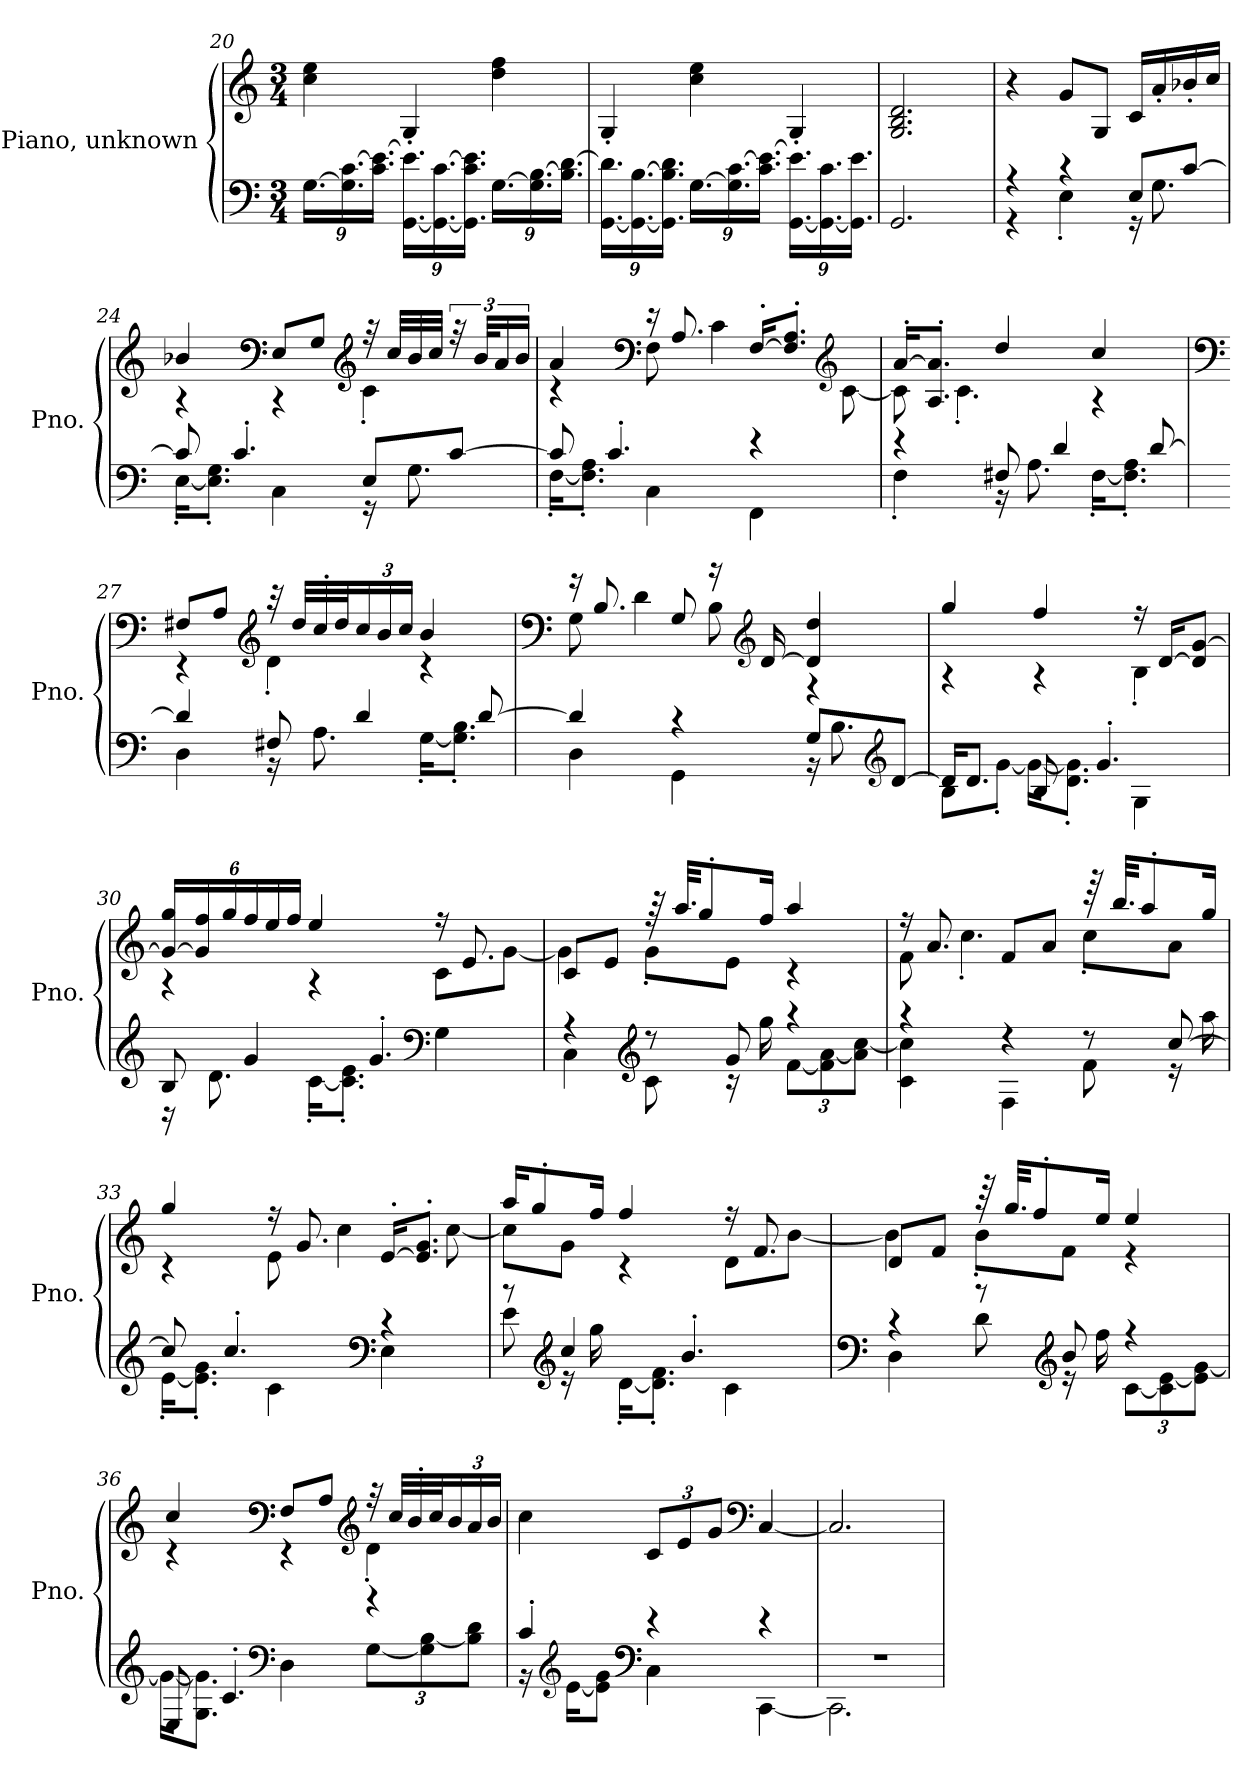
**kern	**kern
*part1	*part1
*staff2	*staff1
*I"Piano, unknown	*
*I'Pno.	*
*clefF4	*clefG2
*k[]	*k[]
*M3/4	*M3/4
*Xbrackettup	*
=20	=20
[18.G\LL	4cc\ 4ee\
18.G\] [18.c\	.
18.c\] [18.e\JJ	.
[18.GG\ 18.e\]LL	4G'/
18.GG\_ [18.c\	.
18.GG\] 18.c\] 18.e\JJ	.
[18.G\LL	4dd\ 4ff\
18.G\] [18.B\	.
18.B\] [18.d\JJ	.
!!LO:LB:g=z
=21	=21
[18.GG\ 18.d\]LL	4G'/
18.GG\_ [18.B\	.
18.GG\] 18.B\] 18.d\JJ	.
[18.G\LL	4cc\ 4ee\
18.G\] [18.c\	.
18.c\] [18.e\JJ	.
[18.GG\ 18.e\]LL	4G'/
18.GG\_ 18.c\	.
18.GG\] 18.e\JJ	.
=22	=22
2.GG/	2.G/ 2.B/ 2.d/
=23	=23
*^	*
4r	4r	4r
4r	4E'\	8g/L
.	.	8G/J
8E/L	16r	16c/LL
.	8.G\	16a'/
[8c/J	.	16b-X'/
.	.	16cc/JJ
!!LO:LB:g=z
=24	=24	=24
*	*	*^
8c/]	[16E'\KL	4b-X/	4r
.	8.E\]' 8.G\'J	.	.
4.c'/	.	.	.
*	*	*clefF4	*
.	4C\	8E/L	4r
.	.	8G/J	.
*	*	*clefG2	*
8E/L	16r	32r	4c'\
.	.	32cc/LLL	.
.	8.G\	32b-/	.
.	.	32cc/JJJ	.
[8c/J	.	48r	.
.	.	48b-/KLL	.
.	.	24a/	.
.	.	24b-/JJ	.
=25	=25	=25	=25
8c/]	[16F'\KL	4a/	4r
.	8.F\]' 8.A\'J	.	.
4.c'/	.	.	.
*	*	*clefF4	*
.	4C\	16r	8F\
.	.	8.A/	.
.	.	.	4c\
4r	4FF\	[16F'/KL	.
.	.	8.F/]' 8.A/'J	.
*	*	*clefG2	*
.	.	.	[8c\
!!LO:LB:g=z	!!
=26	=26	=26	=26
4r	4F'\	[16a'/KL	8c\]
.	.	8.A/' 8.a/]'J	.
.	.	.	4.c'\
8F#X/	16r	4dd/	.
.	8.A\	.	.
4d/	.	.	.
.	[16F#'\KL	4cc/	4r
.	8.F#\]' 8.A\'J	.	.
[8d/	.	.	.
=27	=27	=27	=27
*	*	*clefF4	*
4d/]	4D\	8F#X/L	4r
.	.	8A/J	.
*	*	*clefG2	*
8F#X/	16r	32r	4d'\
.	.	32dd/LLL	.
.	8.A\	32cc'/	.
.	.	32dd/J	.
*	*	*Xbrackettup	*
4d/	.	24cc/	.
.	.	24b/	.
.	.	24cc/JJ	.
.	[16G'\KL	4b/	4r
.	8.G\]' 8.B\'J	.	.
[8d/	.	.	.
!!LO:LB:g=z	!!
=28	=28	=28	=28
*	*	*clefF4	*
4d/]	4D\	16r	8G\
.	.	8.B/	.
.	.	.	4d\
4r	4GG\	8G/	.
.	.	16r	8B\
*	*	*clefG2	*
.	.	[16d/	.
8G/L	16r	4d/] 4dd/	4r
.	8.B\	.	.
*clefG2	*	*	*
[8d/J	.	.	.
=29	=29	=29	=29
16d/KL]	8B\L	4gg/	4r
8.d/J	.	.	.
.	[8g'\J	.	.
8B/	16g\KL_	4ff/	4r
.	8.d\' 8.g\]'J	.	.
4.g'/	.	.	.
.	4G\	16r	4B'\
.	.	[16d/KL	.
.	.	8d/] [8g/J	.
=30	=30	=30	=30
8B/	16r	24g/_ 24gg/LL	4r
.	.	24g/] 24ff/	.
.	8.d\	.	.
.	.	24gg/	.
4g/	.	24ff/	.
.	.	24ee/	.
.	.	24ff/JJ	.
.	[16c'\KL	4ee/	4r
.	8.c\]' 8.e\'J	.	.
4.g'/	.	.	.
*clefF4	*	*	*
.	4G\	16r	8c\L
.	.	8.e/	.
.	.	.	[8g\J
!!LO:PB:g=z	!!
=31	=31	=31	=31
4r	4C\	8c/L	4g\]
.	.	8e/J	.
*clefG2	*	*	*
8r	8c\	64r	8g'\L
.	.	32.aa/KKL	.
.	.	8gg'/	.
8g/	16r	.	8e\J
.	16gg\	16ff/Jk	.
4r	[12f\L	4aa/	4r
.	12f\] [12a\	.	.
.	12a\] [12cc\J	.	.
=32	=32	=32	=32
4r	4c\ 4cc\]	16r	8f\
.	.	8.a/	.
.	.	.	4.cc'\
4r	4F\	8f/L	.
.	.	8a/J	.
8r	8f\	64r	8cc'\L
.	.	32.bb/KKL	.
.	.	8aa'/	.
[8cc/	16r	.	8a\J
.	16aa\	16gg/Jk	.
=33	=33	=33	=33
8cc/]	[16e'\KL	4gg/	4r
.	8.e\]' 8.g\'J	.	.
4.cc'/	.	.	.
.	4c\	16r	8e\
.	.	8.g/	.
.	.	.	4cc\
*clefF4	*	*	*
4r	4E\	[16e'/KL	.
.	.	8.e/]' 8.g/'J	.
.	.	.	[8cc\
!!LO:LB:g=z	!!
=34	=34	=34	=34
8r	8e\	16aa/KL	8cc\L]
.	.	8gg'/	.
*clefG2	*	*	*
4cc/	16r	.	8g\J
.	16gg\	16ff/Jk	.
.	[16d'\KL	4ff/	4r
.	8.d\]' 8.f\'J	.	.
4.b'/	.	.	.
.	4c\	16r	8d\L
.	.	8.f/	.
.	.	.	[8b\J
=35	=35	=35	=35
*clefF4	*	*	*
4r	4D\	8d/L	4b\]
.	.	8f/J	.
8r	8d\	64r	8b'\L
.	.	32.gg/KKL	.
.	.	8ff'/	.
*clefG2	*	*	*
8b/	16r	.	8f\J
.	16ff\	16ee/Jk	.
4r	[12c\L	4ee/	4r
.	12c\] [12e\	.	.
.	12e\] [12g\J	.	.
!!LO:LB:g=z	!!
=36	=36	=36	=36
8E/	16g\KL_	4cc/	4r
.	8.G\ 8.g\]J	.	.
4.c'/	.	.	.
*clefF4	*	*clefF4	*
.	4D\	8F/L	4r
.	.	8A/J	.
*	*	*clefG2	*
4r	[12G\L	32r	4d'\
.	.	32cc/LLL	.
.	.	32b'/	.
.	12G\] [12B\	.	.
.	.	32cc/J	.
.	.	24b/	.
.	12B\] 12d\J	24a/	.
.	.	24b/JJ	.
*	*	*v	*v
=37	=37	=37
4c'/	16r	4cc\
*clefG2	*	*
.	[16e\KL	.
.	8e\] 8g\J	.
*clefF4	*	*
4r	4C\	12c/L
.	.	12e/
.	.	12g/J
*	*	*clefF4
4r	[4CC\	[4C/
=38	=38	=38
2.r	2.CC\]	2.C/]
*v	*v	*
=	=
*-	*-
